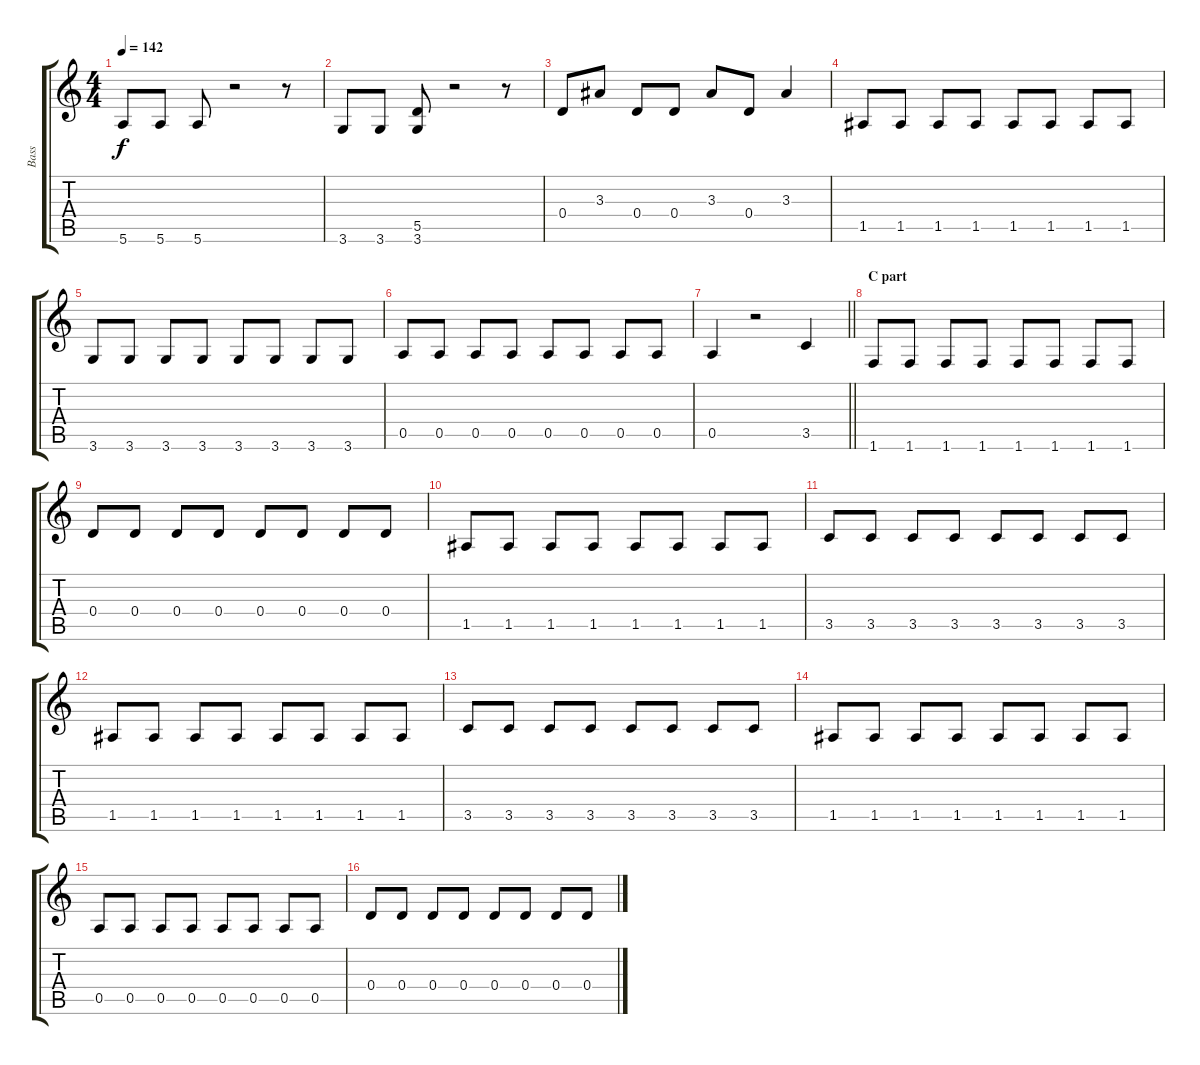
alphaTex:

\track ("Bass" "Bass") {instrument electricbasspick}
\staff {score tabs}
\tuning (E4 B3 G3 D3 A2 E2) {hide}
\ts (4 4)
\tempo 142
\clef g2
\ks c
5.6.8{dy f} 5.6.8 5.6.8 r.2 r.8 |
3.6.8 3.6.8 (5.5 3.6).8 r.2 r.8 |
0.4.8 3.3.8 0.4.8 0.4.8 3.3.8 0.4.8 3.3.4 |
1.5.8 1.5.8 1.5.8 1.5.8 1.5.8 1.5.8 1.5.8 1.5.8 |
3.6.8 3.6.8 3.6.8 3.6.8 3.6.8 3.6.8 3.6.8 3.6.8 |
0.5.8 0.5.8 0.5.8 0.5.8 0.5.8 0.5.8 0.5.8 0.5.8 |
\barLineRight lightlight
0.5.4 r.2 3.5.4 |
\section ("" "C part")
1.6.8 1.6.8 1.6.8 1.6.8 1.6.8 1.6.8 1.6.8 1.6.8 |
0.4.8 0.4.8 0.4.8 0.4.8 0.4.8 0.4.8 0.4.8 0.4.8 |
1.5.8 1.5.8 1.5.8 1.5.8 1.5.8 1.5.8 1.5.8 1.5.8 |
3.5.8 3.5.8 3.5.8 3.5.8 3.5.8 3.5.8 3.5.8 3.5.8 |
1.5.8 1.5.8 1.5.8 1.5.8 1.5.8 1.5.8 1.5.8 1.5.8 |
3.5.8 3.5.8 3.5.8 3.5.8 3.5.8 3.5.8 3.5.8 3.5.8 |
1.5.8 1.5.8 1.5.8 1.5.8 1.5.8 1.5.8 1.5.8 1.5.8 |
0.5.8 0.5.8 0.5.8 0.5.8 0.5.8 0.5.8 0.5.8 0.5.8 |
0.4.8 0.4.8 0.4.8 0.4.8 0.4.8 0.4.8 0.4.8 0.4.8
